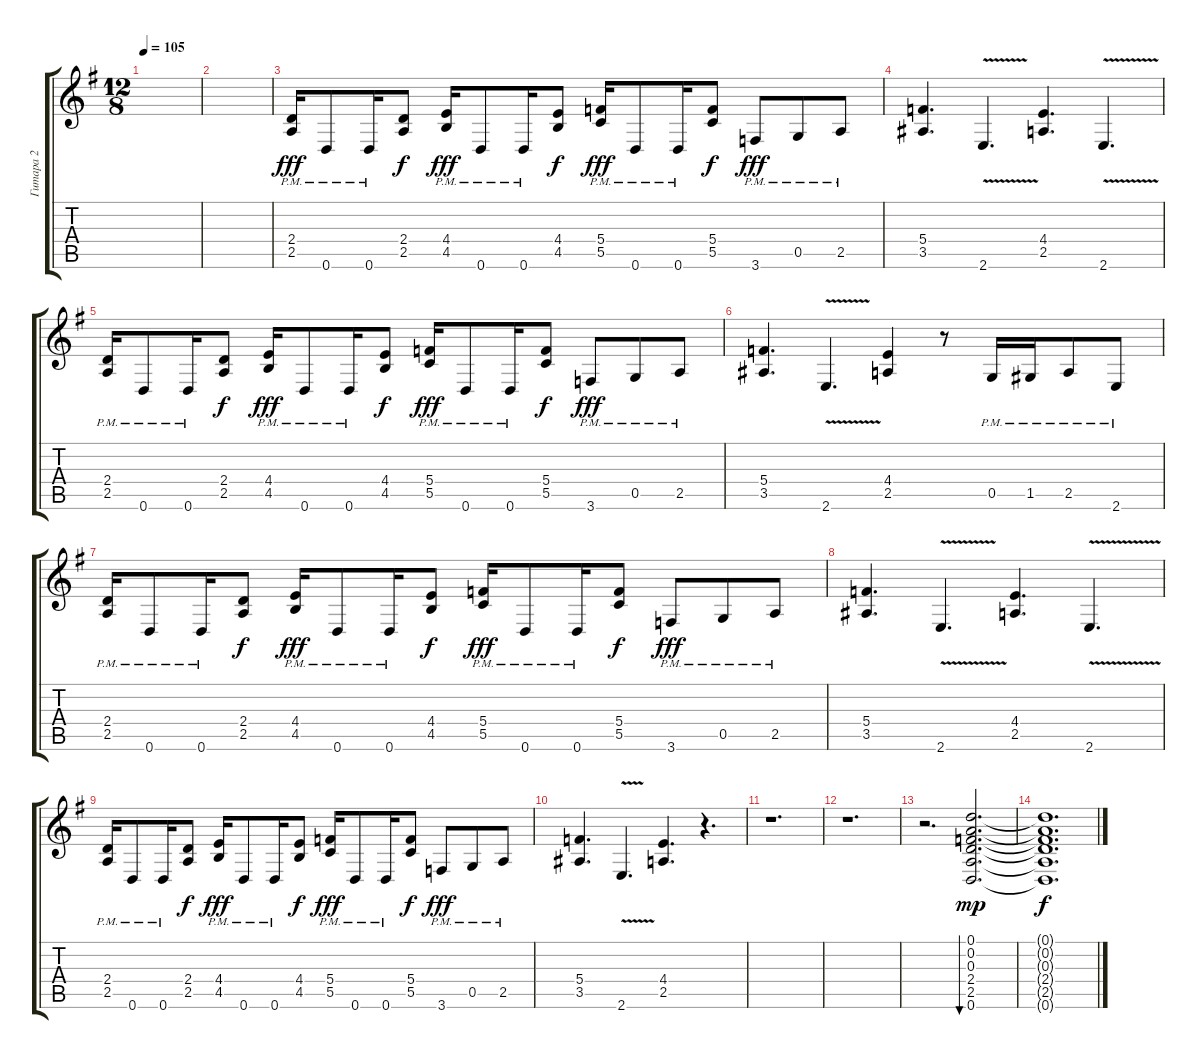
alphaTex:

\track ("Гитара 2" "Гитара 2") {instrument acousticguitarsteel}
\staff {score tabs}
\tuning (D4 A3 F3 C3 G2 D2) {hide}
\ts (12 8)
\tempo 105
\clef g2
\ks eminor
|
|
(2.4{pm} 2.5{pm}).16{dy fff instrument distortionguitar} 0.6{pm}.8 0.6{pm}.16 (2.4 2.5).8{dy f} (4.4{pm} 4.5{pm}).16{dy fff} 0.6{pm}.8 0.6{pm}.16 (4.4 4.5).8{dy f} (5.4{pm} 5.5{pm}).16{dy fff} 0.6{pm}.8 0.6{pm}.16 (5.4 5.5).8{dy f} 3.6{pm}.8{dy fff} 0.5{pm}.8 2.5{pm}.8 |
(5.4 3.5).4{d instrument distortionguitar} 2.6{v}.4{d} (4.4 2.5).4{d} 2.6{v}.4{d} |
(2.4{pm} 2.5{pm}).16{instrument distortionguitar} 0.6{pm}.8 0.6{pm}.16 (2.4 2.5).8{dy f} (4.4{pm} 4.5{pm}).16{dy fff} 0.6{pm}.8 0.6{pm}.16 (4.4 4.5).8{dy f} (5.4{pm} 5.5{pm}).16{dy fff} 0.6{pm}.8 0.6{pm}.16 (5.4 5.5).8{dy f} 3.6{pm}.8{dy fff} 0.5{pm}.8 2.5{pm}.8 |
(5.4 3.5).4{d instrument distortionguitar} 2.6{v}.4{d} (4.4 2.5).4 r.8 0.5{pm}.16 1.5{pm}.16 2.5{pm}.8 2.6{pm}.8 |
(2.4{pm} 2.5{pm}).16{instrument distortionguitar} 0.6{pm}.8 0.6{pm}.16 (2.4 2.5).8{dy f} (4.4{pm} 4.5{pm}).16{dy fff} 0.6{pm}.8 0.6{pm}.16 (4.4 4.5).8{dy f} (5.4{pm} 5.5{pm}).16{dy fff} 0.6{pm}.8 0.6{pm}.16 (5.4 5.5).8{dy f} 3.6{pm}.8{dy fff} 0.5{pm}.8 2.5{pm}.8 |
(5.4 3.5).4{d instrument distortionguitar} 2.6{v}.4{d} (4.4 2.5).4{d} 2.6{v}.4{d} |
(2.4{pm} 2.5{pm}).16{instrument distortionguitar} 0.6{pm}.8 0.6{pm}.16 (2.4 2.5).8{dy f} (4.4{pm} 4.5{pm}).16{dy fff} 0.6{pm}.8 0.6{pm}.16 (4.4 4.5).8{dy f} (5.4{pm} 5.5{pm}).16{dy fff} 0.6{pm}.8 0.6{pm}.16 (5.4 5.5).8{dy f} 3.6{pm}.8{dy fff} 0.5{pm}.8 2.5{pm}.8 |
(5.4 3.5).4{d instrument distortionguitar} 2.6{v}.4{d} (4.4 2.5).4{d} r.4{d} |
r.1{d instrument acousticguitarsteel} |
r.1{d} |
r.2{d} (0.1 0.2 0.3 2.4 2.5 0.6).2{d bu 240 dy mp} |
(0.1{t} 0.2{t} 0.3{t} 2.4{t} 2.5{t} 0.6{t}).1{d dy f}
